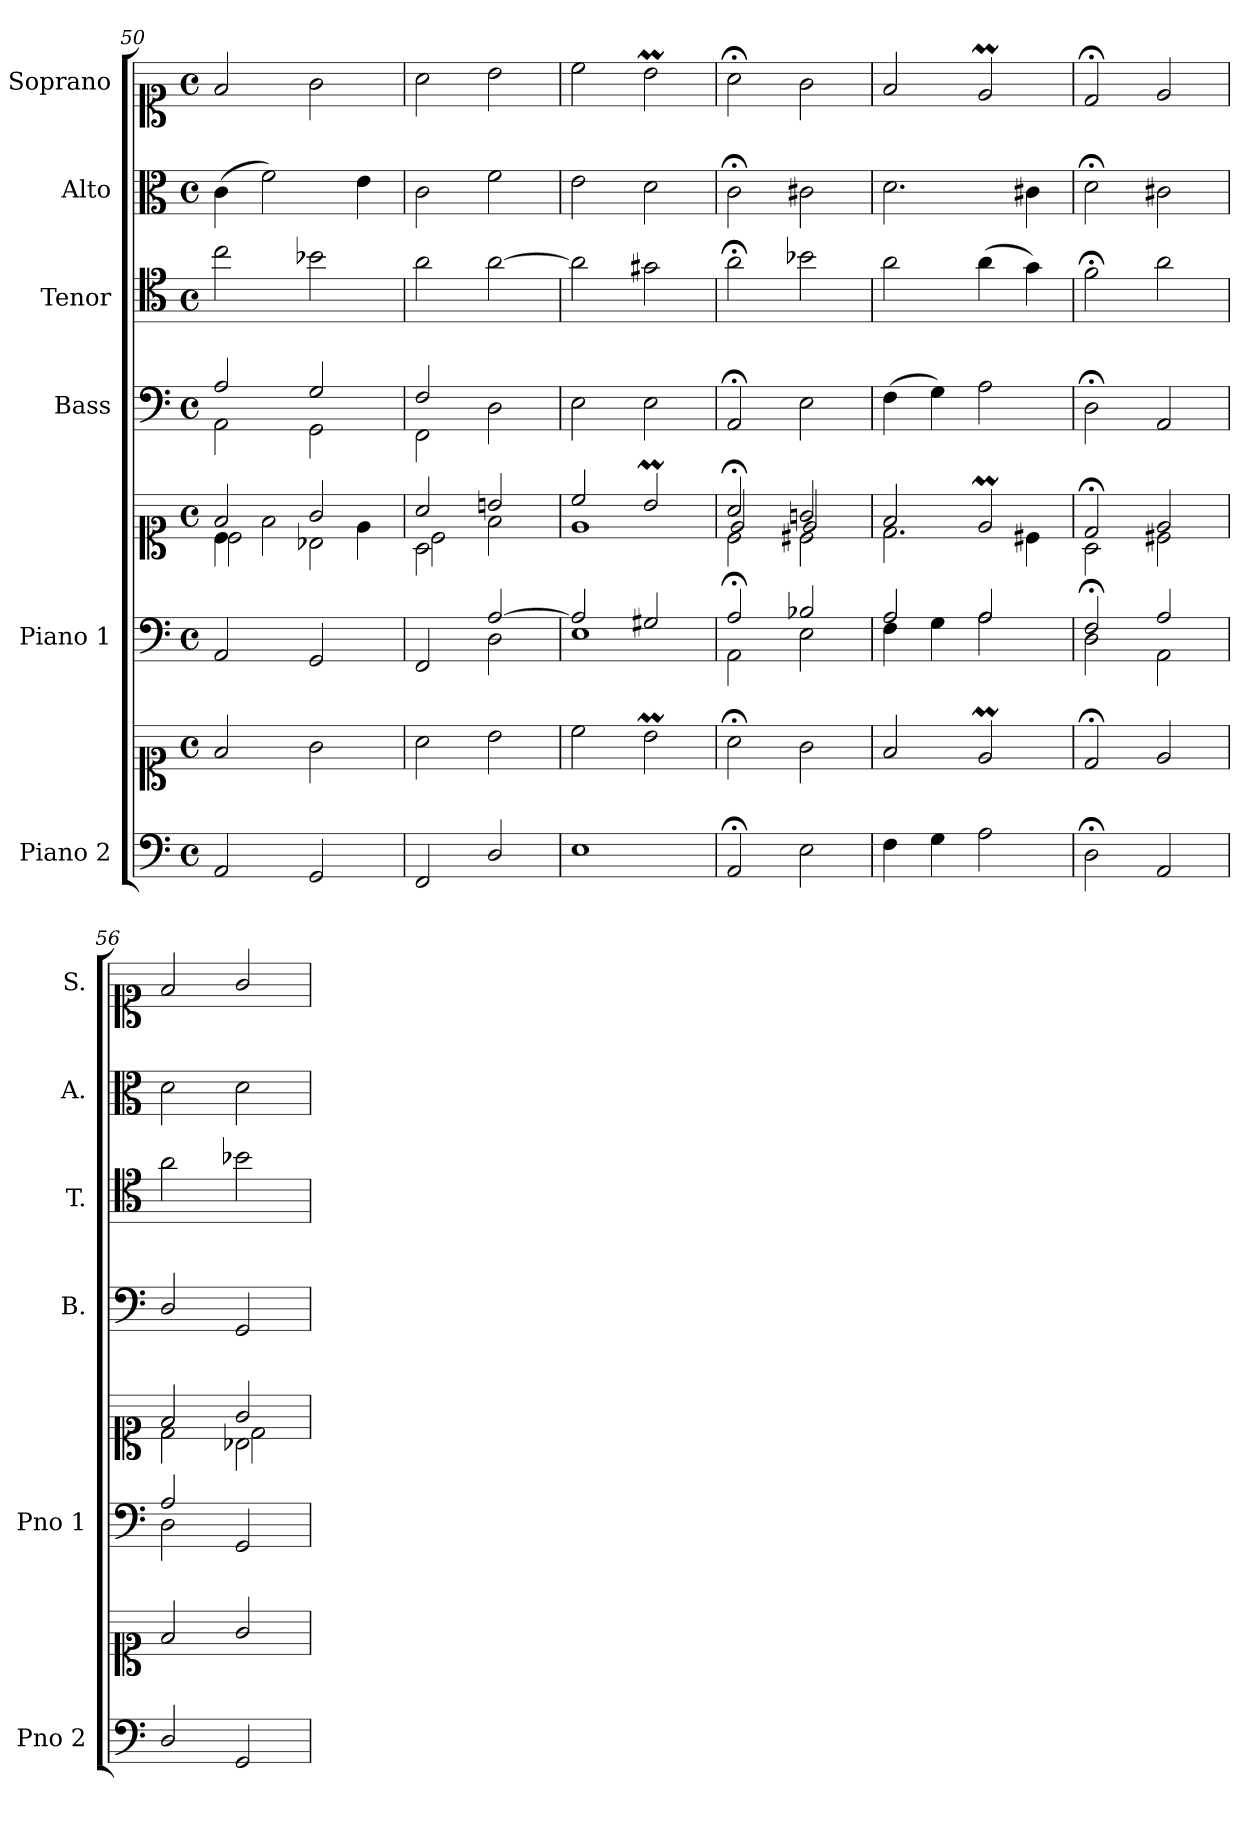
**kern	**kern	**kern	**kern	**kern	**kern	**kern	**kern
*part6	*part6	*part5	*part5	*part4	*part3	*part2	*part1
*staff8	*staff7	*staff6	*staff5	*staff4	*staff3	*staff2	*staff1
*I"Piano 2	*	*I"Piano 1	*	*I"Bass	*I"Tenor	*I"Alto	*I"Soprano
*I'Pno 2	*	*I'Pno 1	*	*I'B.	*I'T.	*I'A.	*I'S.
*clefF4	*clefC1	*clefF4	*clefC1	*clefF4	*clefC4	*clefC3	*clefC1
*	*	*	*	*	*ITrd7c12	*	*
*k[]	*k[]	*k[]	*k[]	*k[]	*k[]	*k[]	*k[]
*M4/4	*M4/4	*M4/4	*M4/4	*M4/4	*M4/4	*M4/4	*M4/4
*met(c)	*met(c)	*met(c)	*met(c)	*met(c)	*met(c)	*met(c)	*met(c)
=50	=50	=50	=50	=50	=50	=50	=50
*	*	*	*^	*^	*	*	*
*	*	*	*	*^	*	*	*	*	*
2AA/	2f/	2AA/	2f/	4c\	2c\	2A/	2AA\	2c\	(4c\	2f/
.	.	.	.	2f\	.	.	.	.	2f\)	.
2GG/	2g\	2GG/	2g/	.	2B-X\	2G/	2GG\	2B-X\	.	2g\
.	.	.	.	4e\	.	.	.	.	4e\	.
=51	=51	=51	=51	=51	=51	=51	=51	=51	=51	=51
*	*	*^	*	*	*	*	*	*	*	*
2FF/	2a\	2ryy	2FF/	2a/	2A\	2c\	2F/	2FF\	2A\	2c\	2a\
2D/	2b\	[>2A/	2D\	2bn/	2ryy	2f\	2D\	2ryy	[>2A\	2f\	2b\
*	*	*	*	*	*v	*v	*	*	*	*	*
*	*	*	*	*	*	*v	*v	*	*	*
=52	=52	=52	=52	=52	=52	=52	=52	=52	=52
1E\	2cc\	2A/]	1E\	2cc/	1e\	2E\	2A\]	2e\	2cc\
.	2bm\	2G#X/	.	2bm/	.	2E\	2G#X\	2d\	2bm\
=53	=53	=53	=53	=53	=53	=53	=53	=53	=53
*	*	*	*	*	*^	*	*	*	*
2AA;/	2a;<\	2A;/	2AA\	2a;</	2e/	2c\	2AA;</	2A;<\	2c;<\	2a;<\
2E\	2g\	2B-X/	2E\	2gn/	2e/	2c#X\	2E\	2B-X\	2c#X\	2g\
*	*	*	*	*	*v	*v	*	*	*	*
=54	=54	=54	=54	=54	=54	=54	=54	=54	=54
4F\	2f/	2A/	4F\	2f/	2.d\	(4F\	2A\	2.d\	2f/
4G\	.	.	4G\	.	.	4G\)	.	.	.
2A\	2em/	2A/	2A\	2em/	.	2A\	(4A\	.	2em/
.	.	.	.	.	4c#X\	.	4G\)	4c#X\	.
=55	=55	=55	=55	=55	=55	=55	=55	=55	=55
2D;\	2d;</	2F;/	2D\	2d;</	2A\	2D;<\	2F;<\	2d;<\	2d;</
2AA/	2e/	2A/	2AA\	2e/	2c#X\	2AA/	2A\	2c#X\	2e/
=56	=56	=56	=56	=56	=56	=56	=56	=56	=56
*	*	*	*	*	*^	*	*	*	*
2D/	2f/	2A/	2D\	2f/	2ryy	2d\	2D/	2A\	2d\	2f/
2GG/	2g/	2ryy	2GG/	2g/	2B-X\	2d\	2GG/	2B-X\	2d\	2g/
*	*	*v	*v	*	*	*	*	*	*	*
*	*	*	*v	*v	*v	*	*	*	*
=	=	=	=	=	=	=	=
*-	*-	*-	*-	*-	*-	*-	*-
